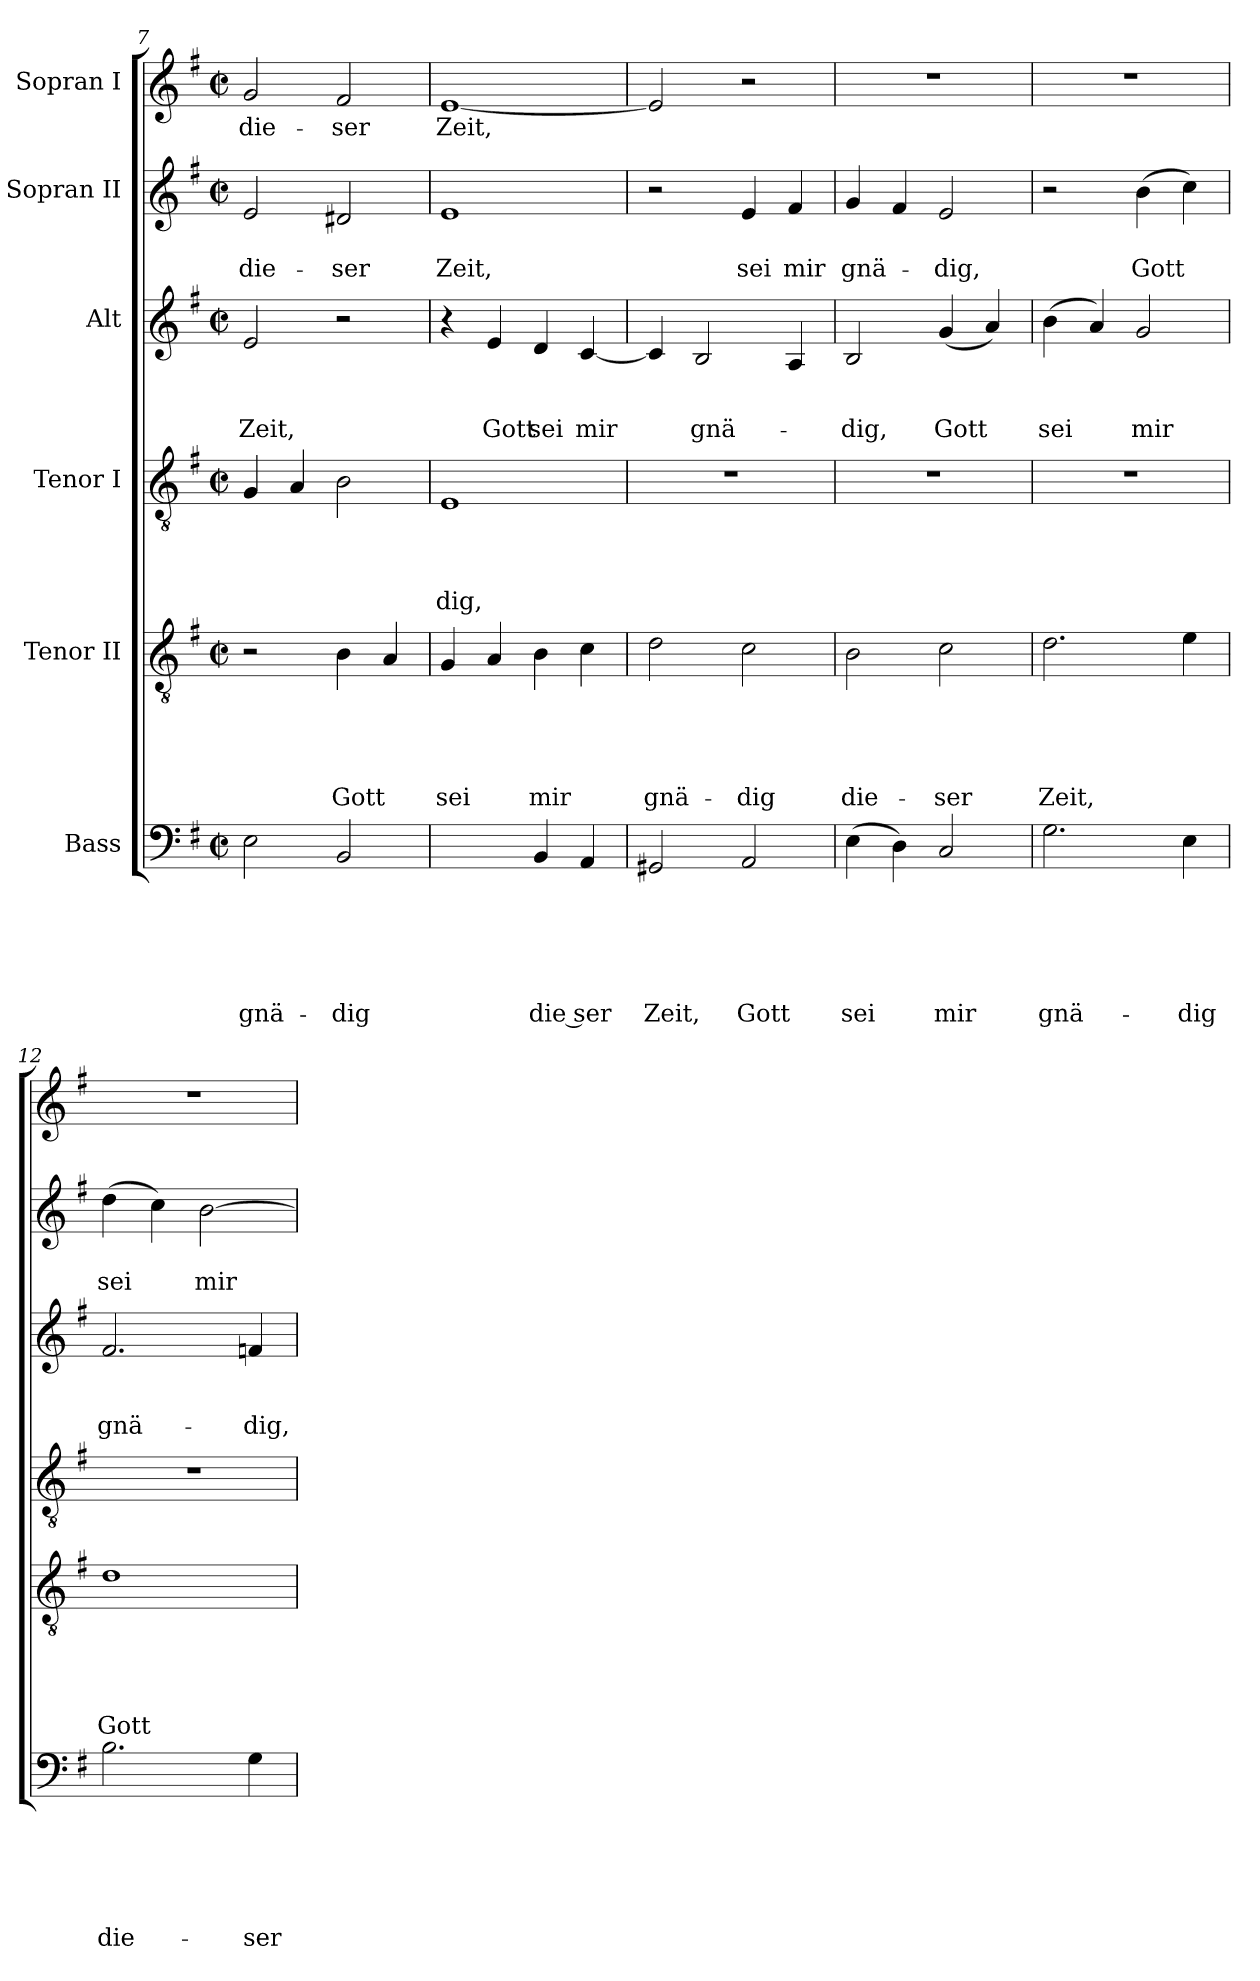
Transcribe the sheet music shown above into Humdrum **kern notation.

**kern	**text	**text	**text	**text	**text	**text	**kern	**text	**text	**text	**text	**text	**kern	**text	**text	**text	**text	**kern	**text	**text	**text	**kern	**text	**text	**kern	**text
*part6	*part6	*part6	*part6	*part6	*part6	*part6	*part5	*part5	*part5	*part5	*part5	*part5	*part4	*part4	*part4	*part4	*part4	*part3	*part3	*part3	*part3	*part2	*part2	*part2	*part1	*part1
*staff6	*staff6	*staff6	*staff6	*staff6	*staff6	*staff6	*staff5	*staff5	*staff5	*staff5	*staff5	*staff5	*staff4	*staff4	*staff4	*staff4	*staff4	*staff3	*staff3	*staff3	*staff3	*staff2	*staff2	*staff2	*staff1	*staff1
*I"Bass	*	*	*	*	*	*	*I"Tenor II	*	*	*	*	*	*I"Tenor I	*	*	*	*	*I"Alt	*	*	*	*I"Sopran II	*	*	*I"Sopran I	*
*clefF4	*	*	*	*	*	*	*clefGv2	*	*	*	*	*	*clefGv2	*	*	*	*	*clefG2	*	*	*	*clefG2	*	*	*clefG2	*
*k[f#]	*	*	*	*	*	*	*k[f#]	*	*	*	*	*	*k[f#]	*	*	*	*	*k[f#]	*	*	*	*k[f#]	*	*	*k[f#]	*
*G:	*	*	*	*	*	*	*G:	*	*	*	*	*	*G:	*	*	*	*	*G:	*	*	*	*G:	*	*	*G:	*
*M2/2	*	*	*	*	*	*	*M2/2	*	*	*	*	*	*M2/2	*	*	*	*	*M2/2	*	*	*	*M2/2	*	*	*M2/2	*
*met(c|)	*	*	*	*	*	*	*met(c|)	*	*	*	*	*	*met(c|)	*	*	*	*	*met(c|)	*	*	*	*met(c|)	*	*	*met(c|)	*
=7	=7	=7	=7	=7	=7	=7	=7	=7	=7	=7	=7	=7	=7	=7	=7	=7	=7	=7	=7	=7	=7	=7	=7	=7	=7	=7
!	!	!	!	!	!	!LO:LY:b	!	!	!	!	!	!	!	!	!	!	!	!	!	!	!LO:LY:b	!	!	!LO:LY:b	!	!LO:LY:b
2E\	.	.	.	.	.	gnä-	2r	.	.	.	.	.	4G/	.	.	.	.	2e/	.	.	Zeit,	2e/	.	die-	2g/	-die-
.	.	.	.	.	.	.	.	.	.	.	.	.	4A/	.	.	.	.	.	.	.	.	.	.	.	.	.
!	!	!	!	!	!	!LO:LY:b	!	!	!	!	!	!LO:LY:b	!	!	!	!	!	!	!	!	!	!	!	!LO:LY:b	!	!LO:LY:b
2BB/	.	.	.	.	.	-dig	4B\	.	.	.	.	Gott	2B\	.	.	.	.	2r	.	.	.	2d#X/	.	-ser	2f#/	-ser
.	.	.	.	.	.	.	4A/	.	.	.	.	.	.	.	.	.	.	.	.	.	.	.	.	.	.	.
=8	=8	=8	=8	=8	=8	=8	=8	=8	=8	=8	=8	=8	=8	=8	=8	=8	=8	=8	=8	=8	=8	=8	=8	=8	=8	=8
!	!	!	!	!	!	!	!	!	!	!	!	!LO:LY:b	!	!	!	!	!LO:LY:b	!	!	!	!	!	!	!LO:LY:b	!	!LO:LY:b
2ryy	.	.	.	.	.	.	4G/	.	.	.	.	sei	1E	.	.	.	-dig,	4r	.	.	.	1e	.	Zeit,	[<1e	Zeit,
!	!	!	!	!	!	!	!	!	!	!	!	!	!	!	!	!	!	!	!	!	!LO:LY:b	!	!	!	!	!
.	.	.	.	.	.	.	4A/	.	.	.	.	.	.	.	.	.	.	4e/	.	.	Gott	.	.	.	.	.
!	!	!	!	!	!	!LO:LY:b:rj	!	!	!	!	!	!LO:LY:b	!	!	!	!	!	!	!	!	!LO:LY:b	!	!	!	!	!
4BB/	.	.	.	.	.	die ser	4B\	.	.	.	.	mir	.	.	.	.	.	4d/	.	.	sei	.	.	.	.	.
!	!	!	!	!	!	!	!	!	!	!	!	!	!	!	!	!	!	!	!	!	!LO:LY:b	!	!	!	!	!
4AA/	.	.	.	.	.	.	4c\	.	.	.	.	.	.	.	.	.	.	[<4c/	.	.	mir	.	.	.	.	.
=9	=9	=9	=9	=9	=9	=9	=9	=9	=9	=9	=9	=9	=9	=9	=9	=9	=9	=9	=9	=9	=9	=9	=9	=9	=9	=9
!	!	!	!	!	!	!LO:LY:b	!	!	!	!	!	!LO:LY:b	!	!	!	!	!	!	!	!	!	!	!	!	!	!
2GG#X/	.	.	.	.	.	Zeit,	2d\	.	.	.	.	gnä-	1r	.	.	.	.	4c/]	.	.	.	2r	.	.	2e/]	.
!	!	!	!	!	!	!	!	!	!	!	!	!	!	!	!	!	!	!	!	!	!LO:LY:b	!	!	!	!	!
.	.	.	.	.	.	.	.	.	.	.	.	.	.	.	.	.	.	2B/	.	.	gnä-	.	.	.	.	.
!	!	!	!	!	!	!LO:LY:b	!	!	!	!	!	!LO:LY:b	!	!	!	!	!	!	!	!	!	!	!	!LO:LY:b	!	!
2AA/	.	.	.	.	.	Gott	2c\	.	.	.	.	-dig	.	.	.	.	.	.	.	.	.	4e/	.	sei	2r	.
!	!	!	!	!	!	!	!	!	!	!	!	!	!	!	!	!	!	!	!	!	!	!	!	!LO:LY:b	!	!
.	.	.	.	.	.	.	.	.	.	.	.	.	.	.	.	.	.	4A/	.	.	.	4f#/	.	mir	.	.
=10	=10	=10	=10	=10	=10	=10	=10	=10	=10	=10	=10	=10	=10	=10	=10	=10	=10	=10	=10	=10	=10	=10	=10	=10	=10	=10
!	!	!	!	!	!	!LO:LY:b	!	!	!	!	!	!LO:LY:b	!	!	!	!	!	!	!	!	!LO:LY:b	!	!	!LO:LY:b	!	!
(>4E\	.	.	.	.	.	sei	2B\	.	.	.	.	die-	1r	.	.	.	.	2B/	.	.	-dig,	4g/	.	gnä-	1r	.
4D\)	.	.	.	.	.	.	.	.	.	.	.	.	.	.	.	.	.	.	.	.	.	4f#/	.	.	.	.
!	!	!	!	!	!	!LO:LY:b	!	!	!	!	!	!LO:LY:b	!	!	!	!	!	!	!	!	!LO:LY:b	!	!	!LO:LY:b	!	!
2C/	.	.	.	.	.	mir	2c\	.	.	.	.	-ser	.	.	.	.	.	(<4g/	.	.	Gott	2e/	.	-dig,	.	.
.	.	.	.	.	.	.	.	.	.	.	.	.	.	.	.	.	.	4a/)	.	.	.	.	.	.	.	.
=11	=11	=11	=11	=11	=11	=11	=11	=11	=11	=11	=11	=11	=11	=11	=11	=11	=11	=11	=11	=11	=11	=11	=11	=11	=11	=11
!	!	!	!	!	!	!LO:LY:b	!	!	!	!	!	!LO:LY:b	!	!	!	!	!	!	!	!	!LO:LY:b	!	!	!	!	!
2.G\	.	.	.	.	.	gnä-	2.d\	.	.	.	.	Zeit,	1r	.	.	.	.	(>4b\	.	.	sei	2r	.	.	1r	.
.	.	.	.	.	.	.	.	.	.	.	.	.	.	.	.	.	.	4a/)	.	.	.	.	.	.	.	.
!	!	!	!	!	!	!	!	!	!	!	!	!	!	!	!	!	!	!	!	!	!LO:LY:b	!	!	!LO:LY:b	!	!
.	.	.	.	.	.	.	.	.	.	.	.	.	.	.	.	.	.	2g/	.	.	mir	(>4b\	.	Gott	.	.
!	!	!	!	!	!	!LO:LY:b	!	!	!	!	!	!	!	!	!	!	!	!	!	!	!	!	!	!	!	!
4E\	.	.	.	.	.	-dig	4e\	.	.	.	.	.	.	.	.	.	.	.	.	.	.	4cc\)	.	.	.	.
!!LO:PB:g=z
=12	=12	=12	=12	=12	=12	=12	=12	=12	=12	=12	=12	=12	=12	=12	=12	=12	=12	=12	=12	=12	=12	=12	=12	=12	=12	=12
!	!	!	!	!	!	!LO:LY:b	!	!	!	!	!	!LO:LY:b	!	!	!	!	!	!	!	!	!LO:LY:b	!	!	!LO:LY:b	!	!
2.B\	.	.	.	.	.	die-	1d	.	.	.	.	Gott	1r	.	.	.	.	2.f#/	.	.	gnä-	(>4dd\	.	sei	1r	.
.	.	.	.	.	.	.	.	.	.	.	.	.	.	.	.	.	.	.	.	.	.	4cc\)	.	.	.	.
!	!	!	!	!	!	!	!	!	!	!	!	!	!	!	!	!	!	!	!	!	!	!	!	!LO:LY:b	!	!
.	.	.	.	.	.	.	.	.	.	.	.	.	.	.	.	.	.	.	.	.	.	[>2b\	.	mir	.	.
!	!	!	!	!	!	!LO:LY:b	!	!	!	!	!	!	!	!	!	!	!	!	!	!	!LO:LY:b	!	!	!	!	!
4G\	.	.	.	.	.	-ser	.	.	.	.	.	.	.	.	.	.	.	4fn/	.	.	-dig,	.	.	.	.	.
=	=	=	=	=	=	=	=	=	=	=	=	=	=	=	=	=	=	=	=	=	=	=	=	=	=	=
*-	*-	*-	*-	*-	*-	*-	*-	*-	*-	*-	*-	*-	*-	*-	*-	*-	*-	*-	*-	*-	*-	*-	*-	*-	*-	*-
